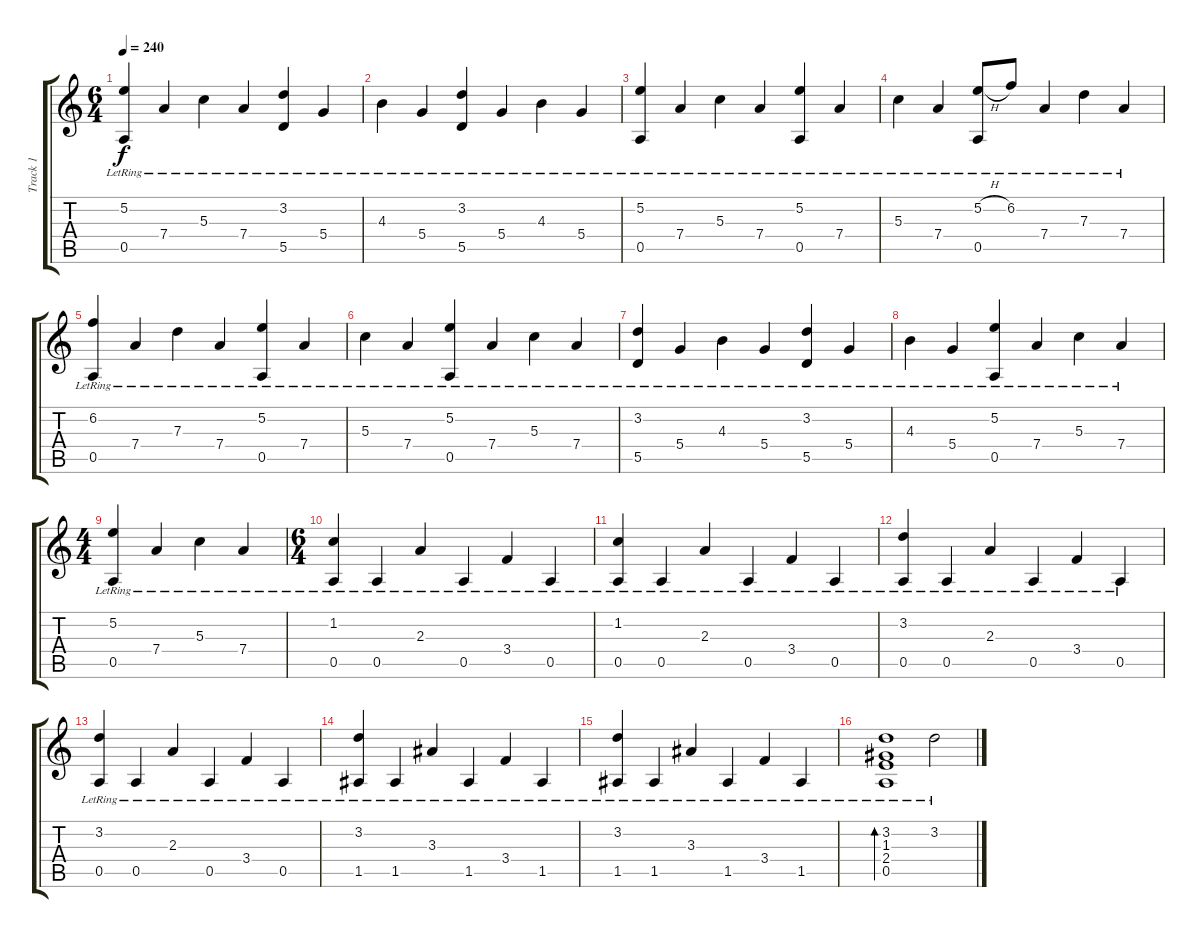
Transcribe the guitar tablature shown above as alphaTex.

\track ("Track 1" "Track 1") {instrument electricguitarjazz}
\staff {score tabs}
\tuning (E4 B3 G3 D3 A2 E2) {hide}
\ts (6 4)
\tempo 240
\clef g2
\ks c
(5.2{lr} 0.5{lr}).4{dy f} 7.4{lr}.4 5.3{lr}.4 7.4{lr}.4 (3.2{lr} 5.5{lr}).4 5.4{lr}.4 |
4.3{lr}.4 5.4{lr}.4 (3.2{lr} 5.5{lr}).4 5.4{lr}.4 4.3{lr}.4 5.4{lr}.4 |
(5.2{lr} 0.5{lr}).4 7.4{lr}.4 5.3{lr}.4 7.4{lr}.4 (5.2{lr} 0.5{lr}).4 7.4{lr}.4 |
5.3{lr}.4 7.4{lr}.4 (5.2{h} 0.5{lr}).8 6.2{lr}.8 7.4{lr}.4 7.3{lr}.4 7.4{lr}.4 |
(6.2{lr} 0.5{lr}).4 7.4{lr}.4 7.3{lr}.4 7.4{lr}.4 (5.2{lr} 0.5{lr}).4 7.4{lr}.4 |
5.3{lr}.4 7.4{lr}.4 (5.2{lr} 0.5{lr}).4 7.4{lr}.4 5.3{lr}.4 7.4{lr}.4 |
(3.2{lr} 5.5{lr}).4 5.4{lr}.4 4.3{lr}.4 5.4{lr}.4 (3.2{lr} 5.5{lr}).4 5.4{lr}.4 |
4.3{lr}.4 5.4{lr}.4 (5.2{lr} 0.5{lr}).4 7.4{lr}.4 5.3{lr}.4 7.4{lr}.4 |
\ts (4 4)
(5.2{lr} 0.5{lr}).4 7.4{lr}.4 5.3{lr}.4 7.4{lr}.4 |
\ts (6 4)
(1.2{lr} 0.5{lr}).4 0.5{lr}.4 2.3{lr}.4 0.5{lr}.4 3.4{lr}.4 0.5{lr}.4 |
(1.2{lr} 0.5{lr}).4 0.5{lr}.4 2.3{lr}.4 0.5{lr}.4 3.4{lr}.4 0.5{lr}.4 |
(3.2{lr} 0.5{lr}).4 0.5{lr}.4 2.3{lr}.4 0.5{lr}.4 3.4{lr}.4 0.5{lr}.4 |
(3.2{lr} 0.5{lr}).4 0.5{lr}.4 2.3{lr}.4 0.5{lr}.4 3.4{lr}.4 0.5{lr}.4 |
(3.2{lr} 1.5{lr}).4 1.5{lr}.4 3.3{lr}.4 1.5{lr}.4 3.4{lr}.4 1.5{lr}.4 |
(3.2{lr} 1.5{lr}).4 1.5{lr}.4 3.3{lr}.4 1.5{lr}.4 3.4{lr}.4 1.5{lr}.4 |
(3.2{lr} 1.3{lr} 2.4{lr} 0.5{lr}).1{bd 480} 3.2{lr}.2
